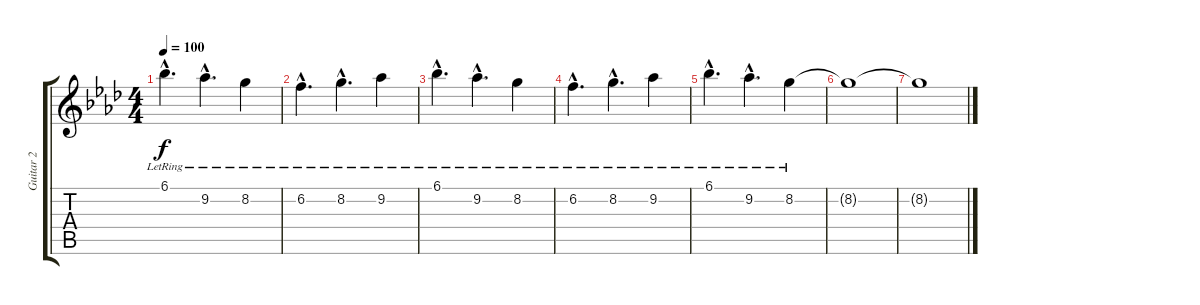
\track ("Guitar 2" "Guitar 2") {instrument acousticguitarnylon}
\staff {score tabs}
\tuning (E4 B3 G3 D3 A2 E2) {hide}
\ts (4 4)
\tempo 100
\clef g2
\ks ab
6.1{hac lr}.4{d dy f} 9.2{hac lr}.4{d} 8.2{lr}.4 |
6.2{hac lr}.4{d} 8.2{hac lr}.4{d} 9.2{lr}.4 |
6.1{hac lr}.4{d} 9.2{hac lr}.4{d} 8.2{lr}.4 |
6.2{hac lr}.4{d} 8.2{hac lr}.4{d} 9.2{lr}.4 |
6.1{hac lr}.4{d} 9.2{hac lr}.4{d} 8.2{lr}.4 |
8.2{t}.1 |
8.2{t}.1
